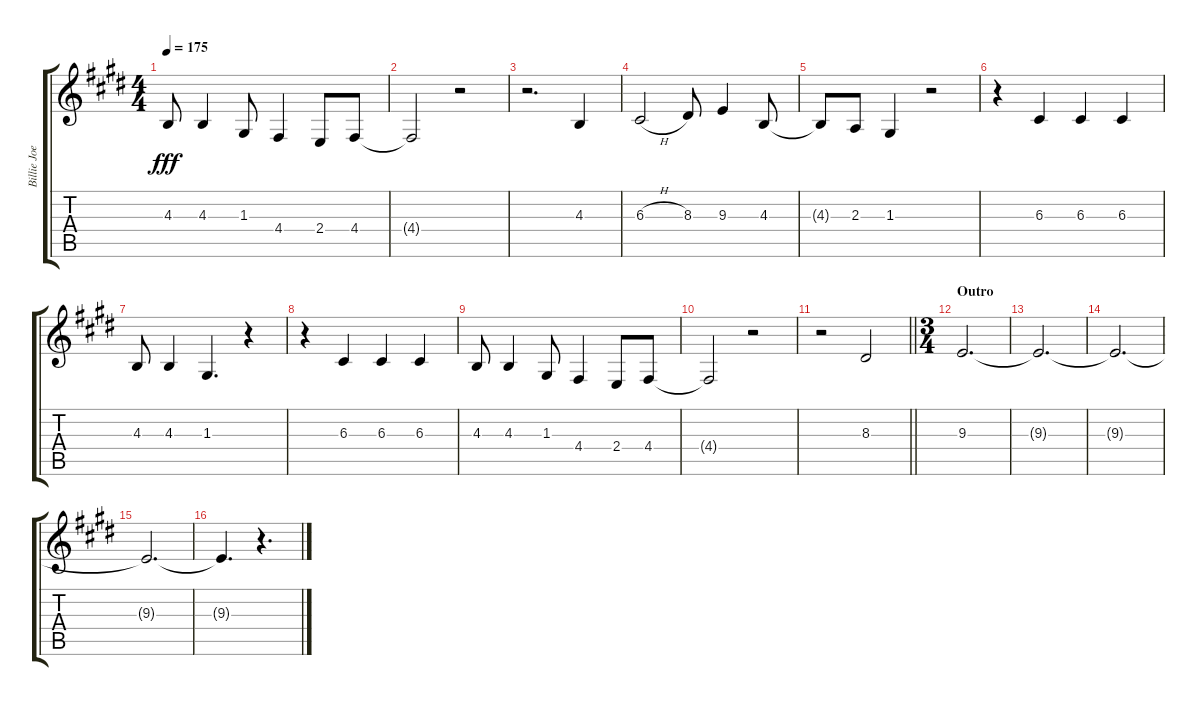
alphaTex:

\track ("Billie Joe (Vocals)" "Billie Joe") {instrument lead2sawtooth}
\staff {score tabs}
\tuning (E4 B3 G3 D3 A2 E2) {hide}
\ts (4 4)
\tempo 175
\clef g2
\ks e
4.3.8{dy fff} 4.3.4 1.3.8 4.4.4 2.4.8 4.4.8 |
4.4{t}.2 r.2 |
r.2{d} 4.3.4 |
6.3{h}.2 8.3.8 9.3.4 4.3.8 |
4.3{t}.8 2.3.8 1.3.4 r.2 |
r.4 6.3.4 6.3.4 6.3.4 |
4.3.8 4.3.4 1.3.4{d} r.4 |
r.4 6.3.4 6.3.4 6.3.4 |
4.3.8 4.3.4 1.3.8 4.4.4 2.4.8 4.4.8 |
4.4{t}.2 r.2 |
\barLineRight lightlight
r.2 8.3.2 |
\ts (3 4)
\section ("" "Outro")
9.3.2{d} |
9.3{t}.2{d} |
9.3{t}.2{d} |
9.3{t}.2{d} |
9.3{t}.4{d} r.4{d}
